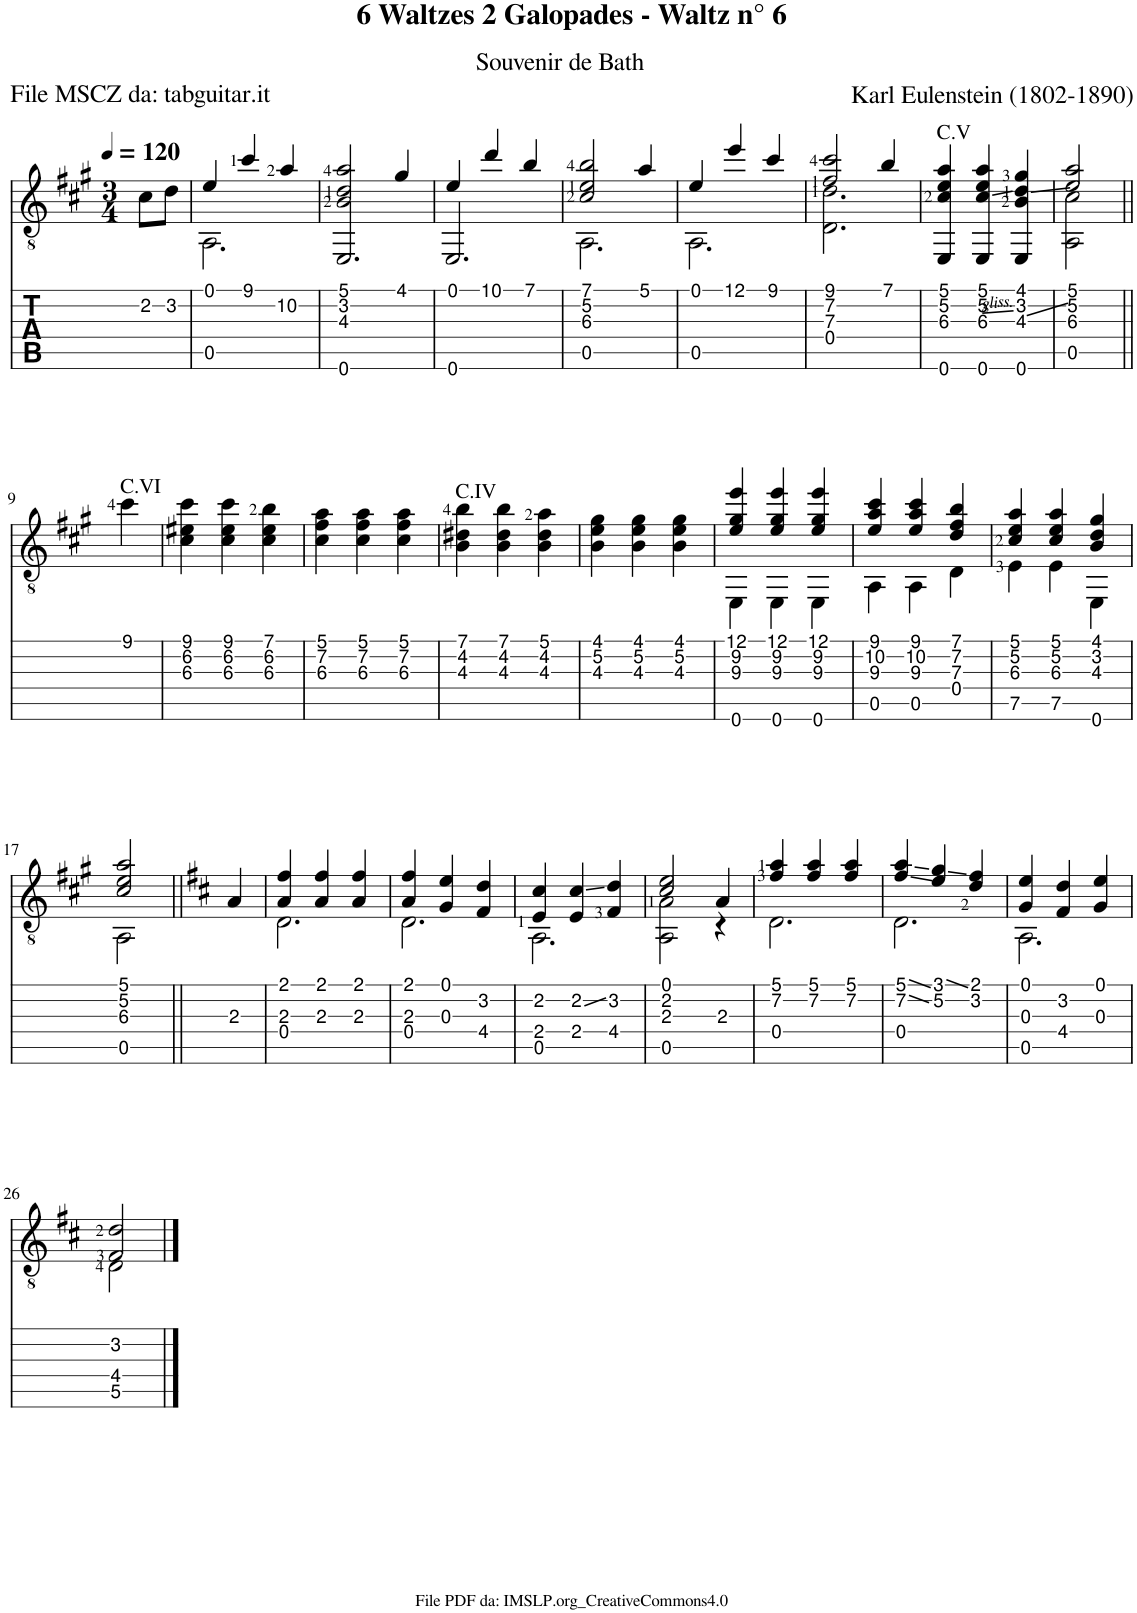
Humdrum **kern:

**kern	**kern
*part1	*part1
*staff2	*staff1
*I"Guitar	*
*I'Guit.	*
*stria6	*
*	*clefGv2
*k[f#c#g#]	*k[f#c#g#]
*M3/4	*M3/4
*MM120	*MM120
=	=
8c#L	8c#\L
8dJ	8d\J
=1	=1
*^	*^
4e	2.AA	4e/	2.AA\
4cc#	.	4cc#/	.
4a	.	4a/	.
=2	=2	=2	=2
2B 2d 2a	2.EE	2B/ 2d/ 2a/	2.EE/
4g#	.	4g#/	.
=3	=3	=3	=3
4e	2.EE	4e/	2.EE/
4dd	.	4dd/	.
4b	.	4b/	.
=4	=4	=4	=4
2c# 2e 2b	2.AA	2c#/ 2e/ 2b/	2.AA\
4a	.	4a/	.
=5	=5	=5	=5
4e	2.AA	4e/	2.AA\
4ee	.	4ee/	.
4cc#	.	4cc#/	.
=6	=6	=6	=6
2f# 2cc#	2.D 2.d	2f#/ 2cc#/	2.D\ 2.d\
4b	.	4b/	.
*v	*v	*	*
*	*v	*v
=7	=7
!	!LO:TX:a:t=C.V
4EE 4c# 4e 4a	4EE/ 4c#/ 4e/ 4a/
4EE 4c# 4e 4a	4EE/ 4c#/ 4e/ 4a/
4EE 4B 4d 4g#	4EE/ 4B/ 4d/ 4g#/
=8	=8
*^	*^
2e 2a	2AA 2c#	2e/ 2a/	2AA\ 2c#\
!!LO:LB:g=z
=9||	=9||	=9||	=9||
!	!	!LO:TX:a:t=C.VI	!
*v	*v	*	*
*	*v	*v
4cc#	4cc#\
=10	=10
4c# 4e# 4cc#	4c#\ 4e#X\ 4cc#\
4c# 4e# 4cc#	4c#\ 4e#\ 4cc#\
4c# 4e# 4b	4c#\ 4e#\ 4b\
=11	=11
4c# 4f# 4a	4c#\ 4f#\ 4a\
4c# 4f# 4a	4c#\ 4f#\ 4a\
4c# 4f# 4a	4c#\ 4f#\ 4a\
=12	=12
!	!LO:TX:a:t=C.IV
4B 4d# 4b	4B\ 4d#X\ 4b\
4B 4d# 4b	4B\ 4d#\ 4b\
4B 4d# 4a	4B\ 4d#\ 4a\
=13	=13
4B 4e 4g#	4B\ 4e\ 4g#\
4B 4e 4g#	4B\ 4e\ 4g#\
4B 4e 4g#	4B\ 4e\ 4g#\
=14	=14
*^	*^
4e 4g# 4ee	4EE	4e/ 4g#/ 4ee/	4EE\
4e 4g# 4ee	4EE	4e/ 4g#/ 4ee/	4EE\
4e 4g# 4ee	4EE	4e/ 4g#/ 4ee/	4EE\
=15	=15	=15	=15
4e 4a 4cc#	4AA	4e/ 4a/ 4cc#/	4AA\
4e 4a 4cc#	4AA	4e/ 4a/ 4cc#/	4AA\
4d 4f# 4b	4D	4d/ 4f#/ 4b/	4D\
=16	=16	=16	=16
4c# 4e 4a	4E	4c#/ 4e/ 4a/	4E\
4c# 4e 4a	4E	4c#/ 4e/ 4a/	4E\
4B 4d 4g#	4EE	4B/ 4d/ 4g#/	4EE\
!!LO:LB:g=z	!!
=17	=17	=17	=17
2c# 2e 2a	2AA	2c#/ 2e/ 2a/	2AA\
*v	*v	*	*
*	*v	*v
=18||	=18||
*k[f#c#]	*k[f#c#]
4A	4A/
=19	=19
*^	*^
4A 4f#	2.D	4A/ 4f#/	2.D\
4A 4f#	.	4A/ 4f#/	.
4A 4f#	.	4A/ 4f#/	.
=20	=20	=20	=20
4A 4f#	2.D	4A/ 4f#/	2.D\
4G 4e	.	4G/ 4e/	.
4F# 4d	.	4F#/ 4d/	.
=21	=21	=21	=21
4E 4c#	2.AA	4E/ 4c#/	2.AA\
4E 4c#	.	4E/ 4c#/	.
4F# 4d	.	4F#/ 4d/	.
=22	=22	=22	=22
2c# 2e	2AA 2A	2c#/ 2e/	2AA\ 2A\
4A	4r	4A/	4r
=23	=23	=23	=23
4f# 4a	2.D	4f#/ 4a/	2.D\
4f# 4a	.	4f#/ 4a/	.
4f# 4a	.	4f#/ 4a/	.
=24	=24	=24	=24
4f# 4a	2.D	4f#/ 4a/	2.D\
4e 4g	.	4e/ 4g/	.
4d 4f#	.	4d/ 4f#/	.
=25	=25	=25	=25
4G 4e	2.AA	4G/ 4e/	2.AA\
4F# 4d	.	4F#/ 4d/	.
4G 4e	.	4G/ 4e/	.
!!LO:LB:g=z	!!
=26	=26	=26	=26
2F# 2d	2D	2F#/ 2d/	2D\
*v	*v	*	*
*	*v	*v
==	==
*-	*-
